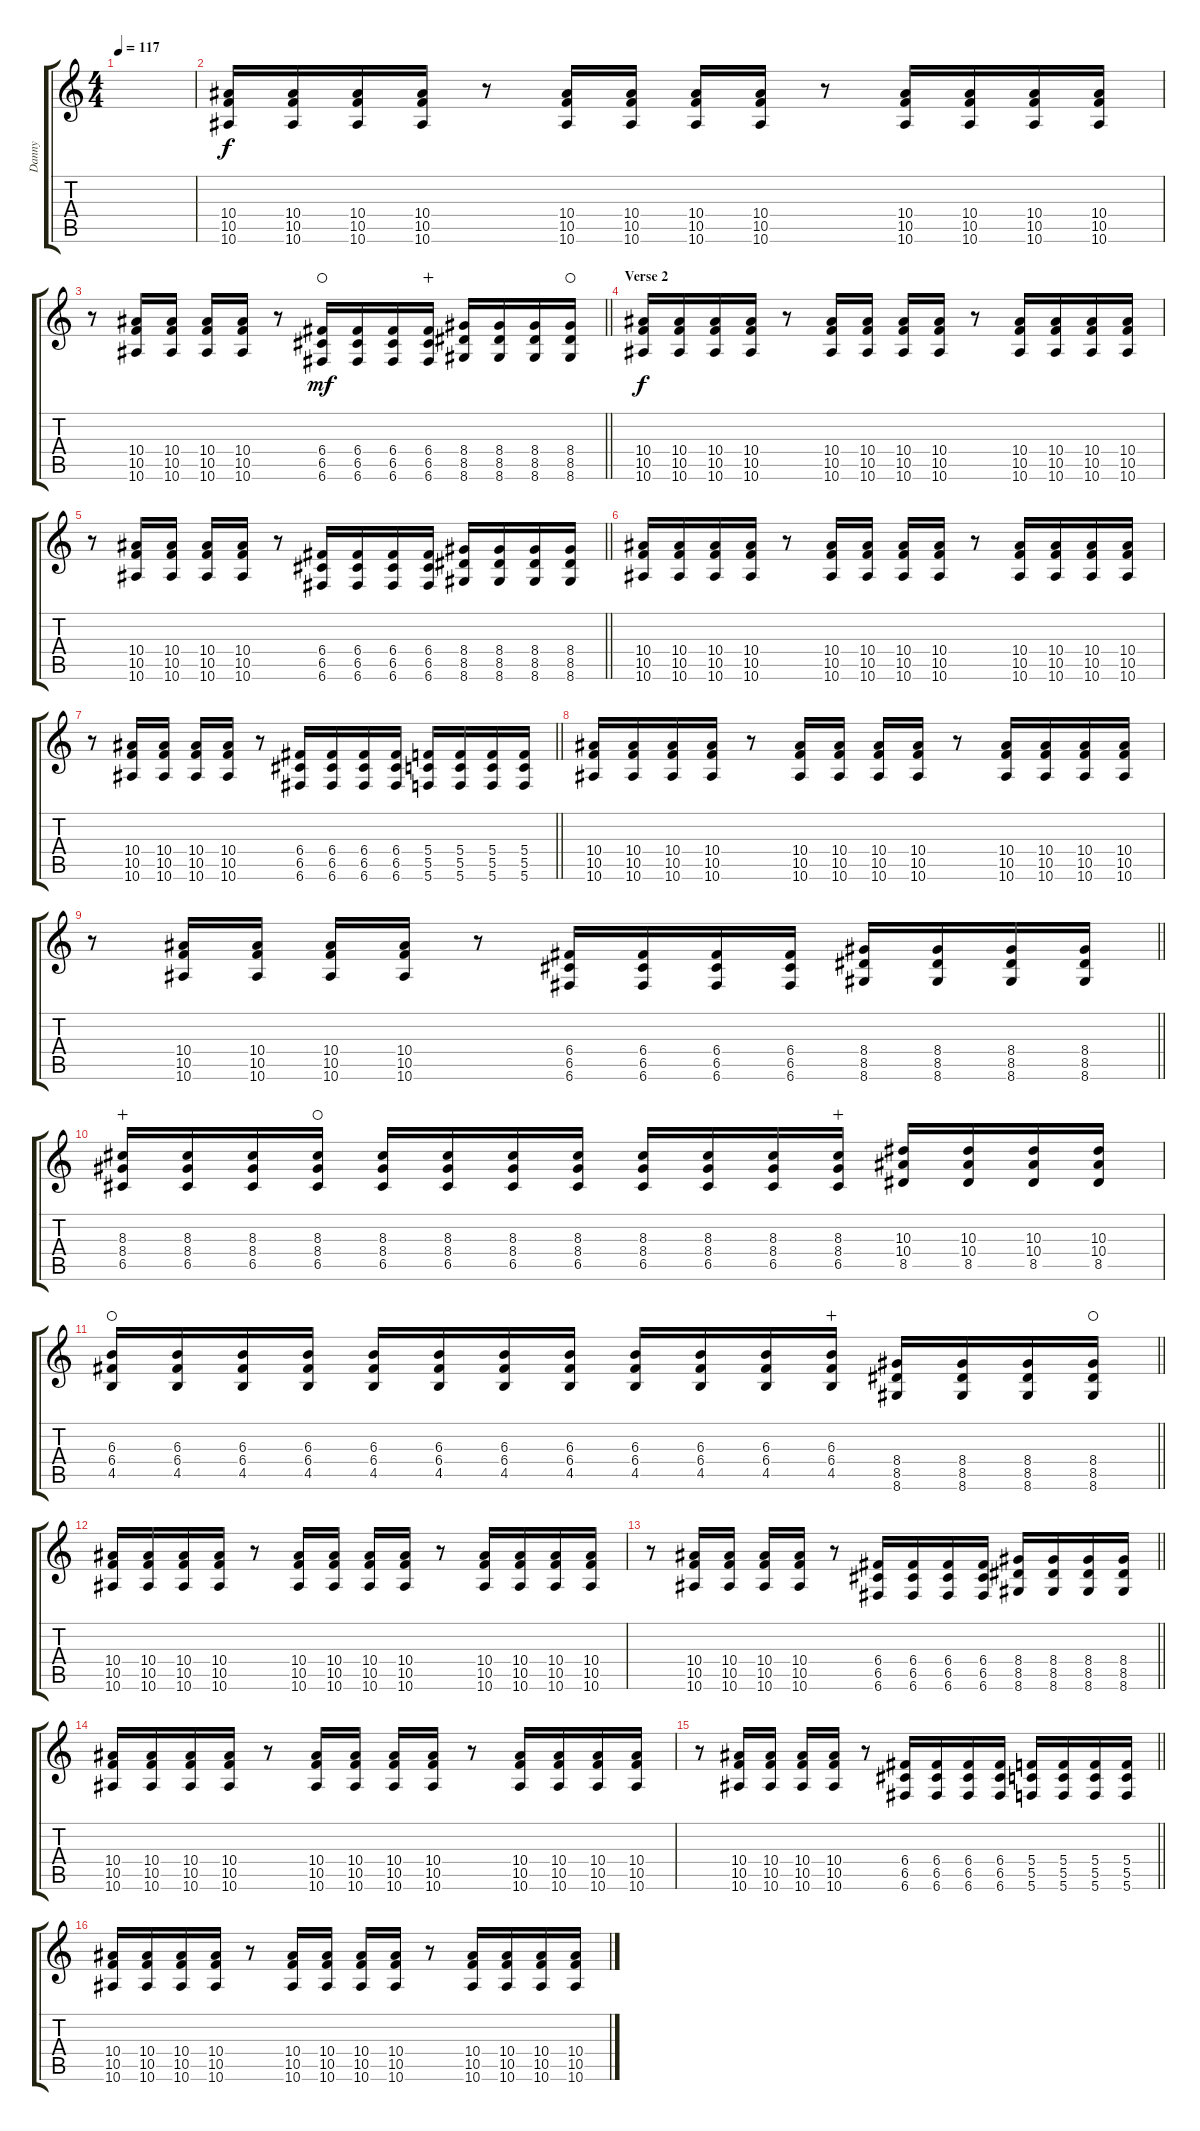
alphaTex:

\track ("Danny" "Danny") {instrument distortionguitar}
\staff {score tabs}
\tuning (D4 A3 F3 C3 G2 C2) {hide}
\ts (4 4)
\tempo 117
\clef g2
\ks c
|
(10.4 10.5 10.6).16{volume 13} (10.4 10.5 10.6).16 (10.4 10.5 10.6).16 (10.4 10.5 10.6).16 r.8 (10.4 10.5 10.6).16 (10.4 10.5 10.6).16 (10.4 10.5 10.6).16 (10.4 10.5 10.6).16 r.8 (10.4 10.5 10.6).16 (10.4 10.5 10.6).16 (10.4 10.5 10.6).16 (10.4 10.5 10.6).16 |
\barLineRight lightlight
r.8 (10.4 10.5 10.6).16 (10.4 10.5 10.6).16 (10.4 10.5 10.6).16 (10.4 10.5 10.6).16 r.8 (6.4 6.5 6.6).16{dy mf volume 6 instrument overdrivenguitar waho} (6.4 6.5 6.6).16 (6.4 6.5 6.6).16 (6.4 6.5 6.6).16{wahc} (8.4 8.5 8.6).16 (8.4 8.5 8.6).16 (8.4 8.5 8.6).16 (8.4 8.5 8.6).16{waho} |
\section ("" "Verse 2")
(10.4 10.5 10.6).16{dy f volume 13 instrument distortionguitar} (10.4 10.5 10.6).16 (10.4 10.5 10.6).16 (10.4 10.5 10.6).16 r.8 (10.4 10.5 10.6).16 (10.4 10.5 10.6).16 (10.4 10.5 10.6).16 (10.4 10.5 10.6).16 r.8 (10.4 10.5 10.6).16 (10.4 10.5 10.6).16 (10.4 10.5 10.6).16 (10.4 10.5 10.6).16 |
\barLineRight lightlight
r.8 (10.4 10.5 10.6).16 (10.4 10.5 10.6).16 (10.4 10.5 10.6).16 (10.4 10.5 10.6).16 r.8 (6.4 6.5 6.6).16 (6.4 6.5 6.6).16 (6.4 6.5 6.6).16 (6.4 6.5 6.6).16 (8.4 8.5 8.6).16 (8.4 8.5 8.6).16 (8.4 8.5 8.6).16 (8.4 8.5 8.6).16 |
(10.4 10.5 10.6).16 (10.4 10.5 10.6).16 (10.4 10.5 10.6).16 (10.4 10.5 10.6).16 r.8 (10.4 10.5 10.6).16 (10.4 10.5 10.6).16 (10.4 10.5 10.6).16 (10.4 10.5 10.6).16 r.8 (10.4 10.5 10.6).16 (10.4 10.5 10.6).16 (10.4 10.5 10.6).16 (10.4 10.5 10.6).16 |
\barLineRight lightlight
r.8 (10.4 10.5 10.6).16 (10.4 10.5 10.6).16 (10.4 10.5 10.6).16 (10.4 10.5 10.6).16 r.8 (6.4 6.5 6.6).16 (6.4 6.5 6.6).16 (6.4 6.5 6.6).16 (6.4 6.5 6.6).16 (5.4 5.5 5.6).16 (5.4 5.5 5.6).16 (5.4 5.5 5.6).16 (5.4 5.5 5.6).16 |
(10.4 10.5 10.6).16 (10.4 10.5 10.6).16 (10.4 10.5 10.6).16 (10.4 10.5 10.6).16 r.8 (10.4 10.5 10.6).16 (10.4 10.5 10.6).16 (10.4 10.5 10.6).16 (10.4 10.5 10.6).16 r.8 (10.4 10.5 10.6).16 (10.4 10.5 10.6).16 (10.4 10.5 10.6).16 (10.4 10.5 10.6).16 |
\barLineRight lightlight
r.8 (10.4 10.5 10.6).16 (10.4 10.5 10.6).16 (10.4 10.5 10.6).16 (10.4 10.5 10.6).16 r.8 (6.4 6.5 6.6).16 (6.4 6.5 6.6).16 (6.4 6.5 6.6).16 (6.4 6.5 6.6).16 (8.4 8.5 8.6).16 (8.4 8.5 8.6).16 (8.4 8.5 8.6).16 (8.4 8.5 8.6).16 |
(8.3 8.4 6.5).16{wahc} (8.3 8.4 6.5).16 (8.3 8.4 6.5).16 (8.3 8.4 6.5).16{waho} (8.3 8.4 6.5).16 (8.3 8.4 6.5).16 (8.3 8.4 6.5).16 (8.3 8.4 6.5).16 (8.3 8.4 6.5).16 (8.3 8.4 6.5).16 (8.3 8.4 6.5).16 (8.3 8.4 6.5).16{wahc} (10.3 10.4 8.5).16 (10.3 10.4 8.5).16 (10.3 10.4 8.5).16 (10.3 10.4 8.5).16 |
\barLineRight lightlight
(6.3 6.4 4.5).16{waho} (6.3 6.4 4.5).16 (6.3 6.4 4.5).16 (6.3 6.4 4.5).16 (6.3 6.4 4.5).16 (6.3 6.4 4.5).16 (6.3 6.4 4.5).16 (6.3 6.4 4.5).16 (6.3 6.4 4.5).16 (6.3 6.4 4.5).16 (6.3 6.4 4.5).16 (6.3 6.4 4.5).16{wahc} (8.4 8.5 8.6).16 (8.4 8.5 8.6).16 (8.4 8.5 8.6).16 (8.4 8.5 8.6).16{waho} |
(10.4 10.5 10.6).16 (10.4 10.5 10.6).16 (10.4 10.5 10.6).16 (10.4 10.5 10.6).16 r.8 (10.4 10.5 10.6).16 (10.4 10.5 10.6).16 (10.4 10.5 10.6).16 (10.4 10.5 10.6).16 r.8 (10.4 10.5 10.6).16 (10.4 10.5 10.6).16 (10.4 10.5 10.6).16 (10.4 10.5 10.6).16 |
\barLineRight lightlight
r.8 (10.4 10.5 10.6).16 (10.4 10.5 10.6).16 (10.4 10.5 10.6).16 (10.4 10.5 10.6).16 r.8 (6.4 6.5 6.6).16 (6.4 6.5 6.6).16 (6.4 6.5 6.6).16 (6.4 6.5 6.6).16 (8.4 8.5 8.6).16 (8.4 8.5 8.6).16 (8.4 8.5 8.6).16 (8.4 8.5 8.6).16 |
(10.4 10.5 10.6).16 (10.4 10.5 10.6).16 (10.4 10.5 10.6).16 (10.4 10.5 10.6).16 r.8 (10.4 10.5 10.6).16 (10.4 10.5 10.6).16 (10.4 10.5 10.6).16 (10.4 10.5 10.6).16 r.8 (10.4 10.5 10.6).16 (10.4 10.5 10.6).16 (10.4 10.5 10.6).16 (10.4 10.5 10.6).16 |
\barLineRight lightlight
r.8 (10.4 10.5 10.6).16 (10.4 10.5 10.6).16 (10.4 10.5 10.6).16 (10.4 10.5 10.6).16 r.8 (6.4 6.5 6.6).16 (6.4 6.5 6.6).16 (6.4 6.5 6.6).16 (6.4 6.5 6.6).16 (5.4 5.5 5.6).16 (5.4 5.5 5.6).16 (5.4 5.5 5.6).16 (5.4 5.5 5.6).16 |
(10.4 10.5 10.6).16 (10.4 10.5 10.6).16 (10.4 10.5 10.6).16 (10.4 10.5 10.6).16 r.8 (10.4 10.5 10.6).16 (10.4 10.5 10.6).16 (10.4 10.5 10.6).16 (10.4 10.5 10.6).16 r.8 (10.4 10.5 10.6).16 (10.4 10.5 10.6).16 (10.4 10.5 10.6).16 (10.4 10.5 10.6).16
